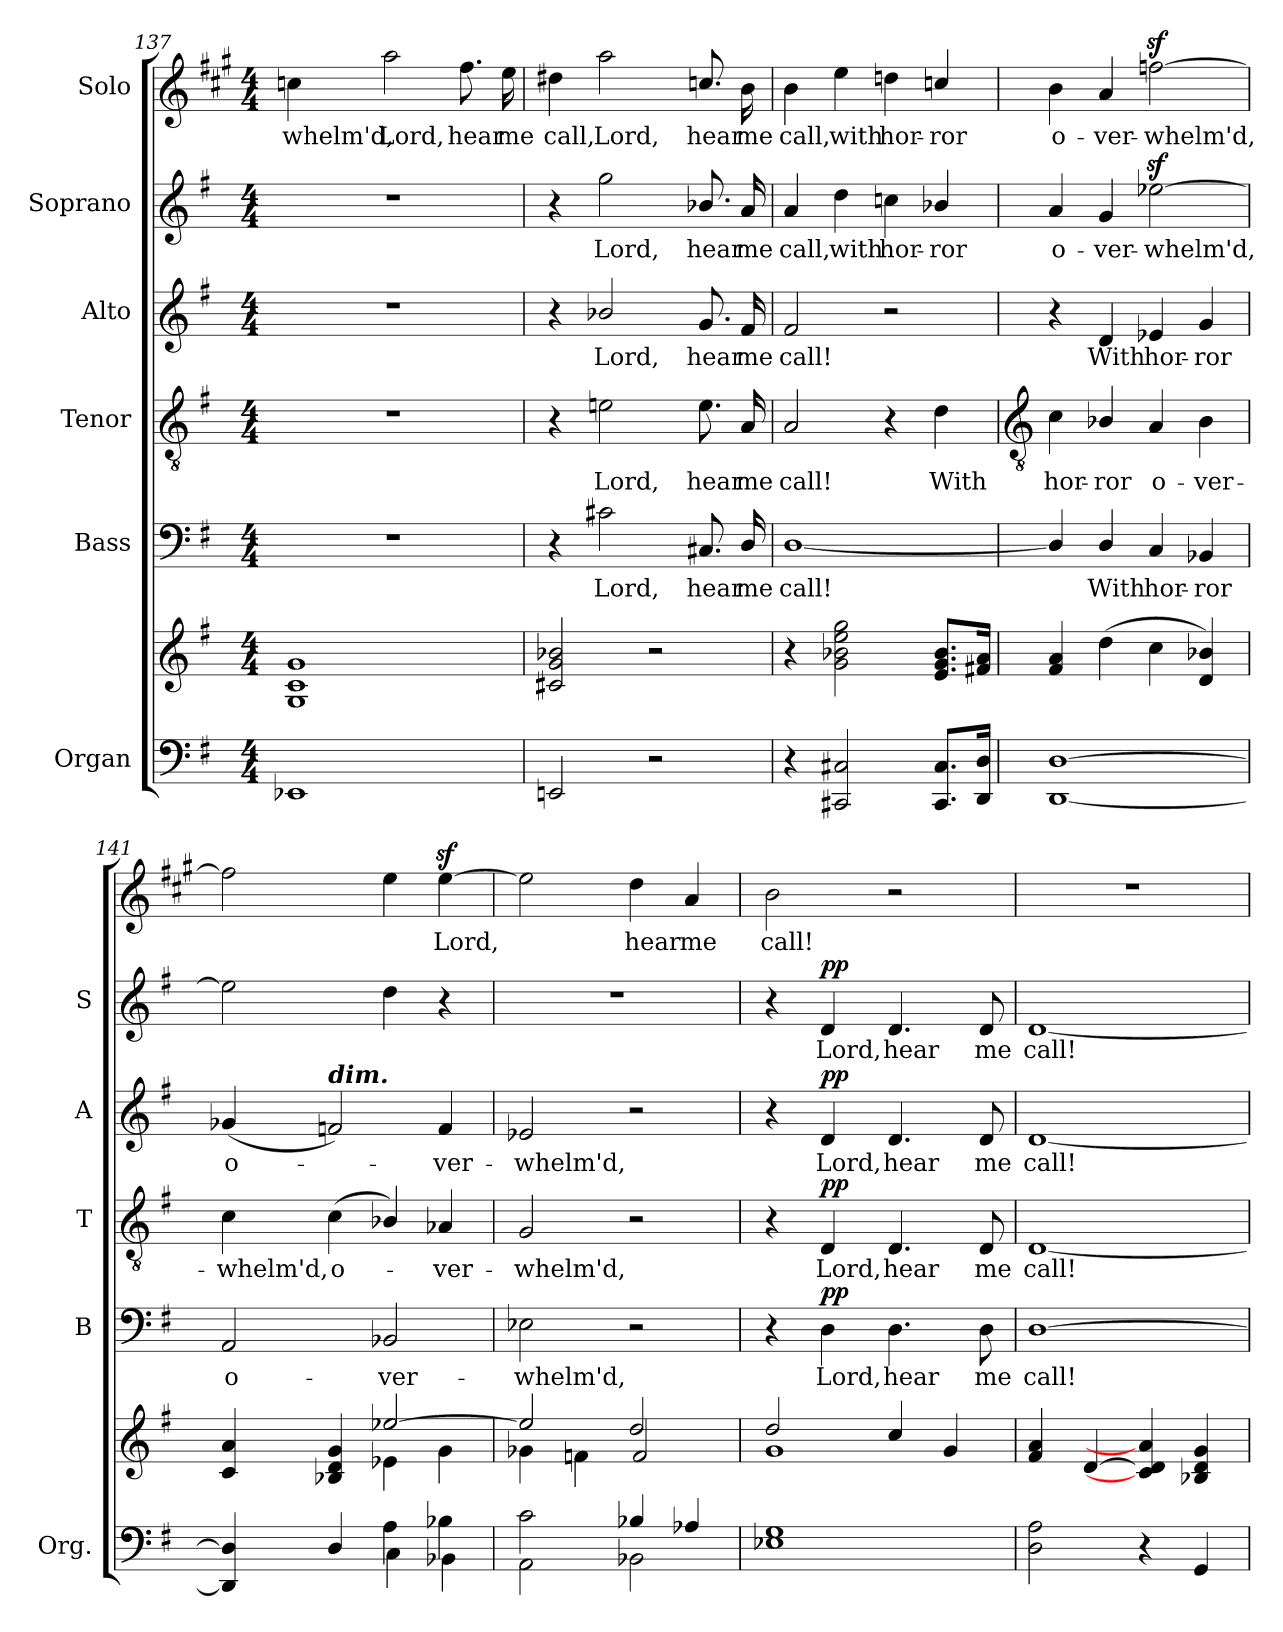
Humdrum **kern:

**kern	**kern	**kern	**text	**dynam	**kern	**text	**dynam	**kern	**text	**dynam	**kern	**text	**dynam	**kern	**text
*part6	*part6	*part5	*part5	*part5	*part4	*part4	*part4	*part3	*part3	*part3	*part2	*part2	*part2	*part1	*part1
*staff7	*staff6	*staff5	*staff5	*staff5	*staff4	*staff4	*staff4	*staff3	*staff3	*staff3	*staff2	*staff2	*staff2	*staff1	*staff1
*I"Organ	*	*I"Bass	*	*	*I"Tenor	*	*	*I"Alto	*	*	*I"Soprano	*	*	*I"Solo	*
*I'Org.	*	*I'B	*	*	*I'T	*	*	*I'A	*	*	*I'S	*	*	*	*
!!LO:LB:g=z
*clefF4	*clefG2	*clefF4	*	*	*clefGv2	*	*	*clefG2	*	*	*clefG2	*	*	*clefG2	*
*	*	*	*	*	*	*	*	*	*	*	*	*	*	*ITrd1c2	*
*k[f#]	*k[f#]	*k[f#]	*	*	*k[f#]	*	*	*k[f#]	*	*	*k[f#]	*	*	*k[f#]	*
*G:	*G:	*G:	*	*	*G:	*	*	*G:	*	*	*G:	*	*	*G:	*
*M4/4	*M4/4	*M4/4	*	*	*M4/4	*	*	*M4/4	*	*	*M4/4	*	*	*M4/4	*
=137	=137	=137	=137	=137	=137	=137	=137	=137	=137	=137	=137	=137	=137	=137	=137
!	!	!	!	!	!	!	!	!	!	!	!	!	!	!	!LO:LY:b
1EE-X	1G 1c 1g	1r	.	.	1r	.	.	1r	.	.	1r	.	.	4b-X	-whelm'd,
!	!	!	!	!	!	!	!	!	!	!	!	!	!	!	!LO:LY:b
.	.	.	.	.	.	.	.	.	.	.	.	.	.	2gg	Lord,
!	!	!	!	!	!	!	!	!	!	!	!	!	!	!	!LO:LY:b
.	.	.	.	.	.	.	.	.	.	.	.	.	.	8.ee	hear
!	!	!	!	!	!	!	!	!	!	!	!	!	!	!	!LO:LY:b
.	.	.	.	.	.	.	.	.	.	.	.	.	.	16dd	me
=138	=138	=138	=138	=138	=138	=138	=138	=138	=138	=138	=138	=138	=138	=138	=138
!	!	!	!	!	!	!	!	!	!	!	!	!	!	!	!LO:LY:b
2EEn	2c#X 2g 2b-X	4r	.	.	4r	.	.	4r	.	.	4r	.	.	4cc#X	call,
!	!	!	!LO:LY:b	!	!	!LO:LY:b	!	!	!LO:LY:b	!	!	!LO:LY:b	!	!	!LO:LY:b
.	.	2c#X	Lord,	.	2en	Lord,	.	2b-X/	Lord,	.	2gg	Lord,	.	2gg	Lord,
2r	2r	.	.	.	.	.	.	.	.	.	.	.	.	.	.
!	!	!	!LO:LY:b	!	!	!LO:LY:b	!	!	!LO:LY:b	!	!	!LO:LY:b	!	!	!LO:LY:b
.	.	8.C#X	hear	.	8.e	hear	.	8.g	hear	.	8.b-X/	hear	.	8.b-X/	hear
!	!	!	!LO:LY:b	!	!	!LO:LY:b	!	!	!LO:LY:b	!	!	!LO:LY:b	!	!	!LO:LY:b
.	.	16D/	me	.	16A	me	.	16f#	me	.	16a	me	.	16a	me
=139	=139	=139	=139	=139	=139	=139	=139	=139	=139	=139	=139	=139	=139	=139	=139
!	!	!	!LO:LY:b	!	!	!LO:LY:b	!	!	!LO:LY:b	!	!	!LO:LY:b	!	!	!LO:LY:b
4r	4r	[1D/	call!	.	2A	call!	.	2f#	call!	.	4a	call,	.	4a	call,
!	!	!	!	!	!	!	!	!	!	!	!	!LO:LY:b	!	!	!LO:LY:b
2CC#X 2C#X	2g 2b-X 2ee 2gg	.	.	.	.	.	.	.	.	.	4dd	with	.	4dd	with
!	!	!	!	!	!	!	!	!	!	!	!	!LO:LY:b	!	!	!LO:LY:b
.	.	.	.	.	4r	.	.	2r	.	.	4ccn	hor-	.	4ccn	hor-
!	!	!	!	!	!	!LO:LY:b	!	!	!	!	!	!LO:LY:b	!	!	!LO:LY:b
8.CC# 8.C#L	8.e 8.g 8.b-L	.	.	.	4d	With	.	.	.	.	4b-X/	-ror	.	4b-X/	-ror
16DD 16DJ	16f#X 16aJ	.	.	.	.	.	.	.	.	.	.	.	.	.	.
!!LO:LB:g=z
=140	=140	=140	=140	=140	=140	=140	=140	=140	=140	=140	=140	=140	=140	=140	=140
*	*	*	*	*	*clefGv2	*	*	*	*	*	*	*	*	*	*
!	!	!	!	!	!	!LO:LY:b	!	!	!	!	!	!LO:LY:b	!	!	!LO:LY:b
[1DD [1D	4f# 4a	4D/]	.	.	4c	hor-	.	4r	.	.	4a	o-	.	4a	o-
!	!	!	!LO:LY:b	!	!	!LO:LY:b	!	!	!LO:LY:b	!	!	!LO:LY:b	!	!	!LO:LY:b
.	(>4dd\	4D/	With	.	4B-X/	-ror	.	4d	With	.	4g	-ver-	.	4g	-ver-
!	!	!	!LO:LY:b	!	!	!LO:LY:b	!	!	!LO:LY:b	!	!	!LO:LY:b	!	!	!LO:LY:b
.	4cc\	4C	hor-	.	4A	o-	.	4e-X	hor-	.	[2ee-Xz<	whelm'd,	.	[2ee-Xz<	whelm'd,
!	!	!	!LO:LY:b	!	!	!LO:LY:b	!	!	!LO:LY:b	!	!	!	!	!	!
.	4d 4b-X)	4BB-X	-ror	.	4B-	-ver-	.	4g	-ror	.	.	.	.	.	.
!!LO:LB:g=z
=141	=141	=141	=141	=141	=141	=141	=141	=141	=141	=141	=141	=141	=141	=141	=141
*^	*^	*	*	*	*	*	*	*	*	*	*	*	*	*	*
!	!	!	!	!	!LO:LY:b	!	!	!LO:LY:b	!	!	!LO:LY:b	!	!	!	!	!	!
4DD/] 4D/]	4ryy	4c/ 4a/	2ryy	2AA	o-	.	4c	-whelm'd,	.	(<4g-X	o-	.	2ee-]	.	.	2ee-]	.
!	!	!	!	!	!	!	!	!	!	!LO:TX:a:Bi:t=dim.	!	!	!	!	!	!	!
!	!	!	!	!	!	!	!	!LO:LY:b	!	!	!	!	!	!	!	!	!
4ryy	4D/	4B-X/ 4d/ 4g/	.	.	.	.	(<4c	o-	.	2fn)	.	.	.	.	.	.	.
!	!	!	!	!	!LO:LY:b	!	!	!	!	!	!	!	!	!	!	!	!
4A\	4C\	[2ee-X/	4e-X\	2BB-X	-ver-	.	4B-X/)	.	.	.	.	.	4dd	.	.	4dd	.
!	!	!	!	!	!	!	!	!LO:LY:b	!	!	!LO:LY:b	!	!	!	!	!	!LO:LY:b
4B-X\	4BB-X\	.	4g\	.	.	.	4A-X	ver-	.	4f	ver-	.	4r	.	.	[4ddz<	Lord,
=142	=142	=142	=142	=142	=142	=142	=142	=142	=142	=142	=142	=142	=142	=142	=142	=142	=142
!	!	!	!	!	!LO:LY:b	!	!	!LO:LY:b	!	!	!LO:LY:b	!	!	!	!	!	!
2c\	2AA\	2ee-/]	4g-X\	2E-X	-whelm'd,	.	2G	-whelm'd,	.	2e-X	-whelm'd,	.	1r	.	.	2dd]	.
.	.	.	4fn\	.	.	.	.	.	.	.	.	.	.	.	.	.	.
!	!	!	!	!	!	!	!	!	!	!	!	!	!	!	!	!	!LO:LY:b
4B-X/	2BB-X\	2dd/	2f/	2r	.	.	2r	.	.	2r	.	.	.	.	.	4cc	hear
!	!	!	!	!	!	!	!	!	!	!	!	!	!	!	!	!	!LO:LY:b
4A-X/	.	.	.	.	.	.	.	.	.	.	.	.	.	.	.	4g	me
=143	=143	=143	=143	=143	=143	=143	=143	=143	=143	=143	=143	=143	=143	=143	=143	=143	=143
!	!	!	!	!	!	!	!	!	!	!	!	!	!	!	!	!	!LO:LY:b
1E-X/ 1G/	1ryy	2dd/	1g\	4r	.	.	4r	.	.	4r	.	.	4r	.	.	2a	call!
!	!	!	!	!	!LO:LY:b	!LO:DY:b	!	!LO:LY:b	!LO:DY:b	!	!LO:LY:b	!LO:DY:b	!	!LO:LY:b	!LO:DY:b	!	!
.	.	.	.	4D	Lord,	pp	4D	Lord,	pp	4d	Lord,	pp	4d	Lord,	pp	.	.
!	!	!	!	!	!LO:LY:b	!	!	!LO:LY:b	!	!	!LO:LY:b	!	!	!LO:LY:b	!	!	!
.	.	4cc/	.	4.D	hear	.	4.D	hear	.	4.d	hear	.	4.d	hear	.	2r	.
.	.	4g/	.	.	.	.	.	.	.	.	.	.	.	.	.	.	.
!	!	!	!	!	!LO:LY:b	!	!	!LO:LY:b	!	!	!LO:LY:b	!	!	!LO:LY:b	!	!	!
.	.	.	.	8D	me	.	8D	me	.	8d	me	.	8d	me	.	.	.
=144	=144	=144	=144	=144	=144	=144	=144	=144	=144	=144	=144	=144	=144	=144	=144	=144	=144
!	!	!	!	!	!LO:LY:b	!	!	!LO:LY:b	!	!	!LO:LY:b	!	!	!LO:LY:b	!	!	!
2ryy	2D\ 2A\	4f#/ 4a/	1ryy	[1D	call!	.	[1D	call!	.	[1d	call!	.	[1d	call!	.	1r	.
.	.	[4d/	.	.	.	.	.	.	.	.	.	.	.	.	.	.	.
4r	2ryy	4c/] 4d/] 4a/]	.	.	.	.	.	.	.	.	.	.	.	.	.	.	.
4GG/	.	4B-X/ 4d/ 4g/	.	.	.	.	.	.	.	.	.	.	.	.	.	.	.
*v	*v	*	*	*	*	*	*	*	*	*	*	*	*	*	*	*	*
*	*v	*v	*	*	*	*	*	*	*	*	*	*	*	*	*	*
=	=	=	=	=	=	=	=	=	=	=	=	=	=	=	=
*-	*-	*-	*-	*-	*-	*-	*-	*-	*-	*-	*-	*-	*-	*-	*-
